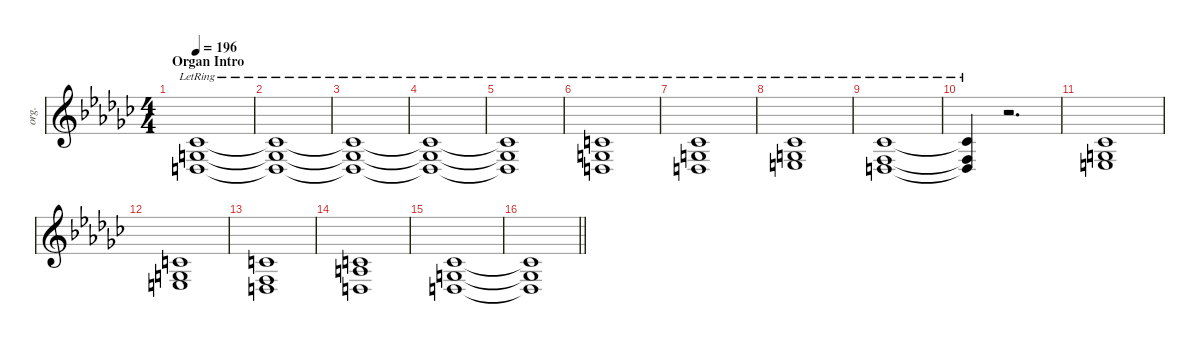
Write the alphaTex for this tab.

\defaultSystemsLayout 4
\hideDynamics
\bracketExtendMode nobrackets
\otherSystemsTrackNameOrientation horizontal
\track ("Organ" "org.") {defaultSystemsLayout 8 instrument drawbarorgan}
\staff {score}
\tuning (E4 B3 G3 D3 A2 E2)
\ts (4 4)
\beaming (8 2 2 2 2)
\section ("" "Organ Intro")
\tempo 196
\clef g2
\ks gb
(4.3{lr acc b} 5.4{lr acc forcenatural} 5.5{lr acc forcenatural}).1{dy f instrument drawbarorgan beam Up} |
(4.3{lr t acc b} 5.4{lr t acc forcenatural} 5.5{lr t acc forcenatural}).1{beam Up} |
(4.3{lr t acc b} 5.4{lr t acc forcenatural} 5.5{lr t acc forcenatural}).1{beam Up} |
(4.3{lr t acc b} 5.4{lr t acc forcenatural} 5.5{lr t acc forcenatural}).1{beam Up} |
(4.3{lr t acc b} 5.4{lr t acc forcenatural} 5.5{lr t acc forcenatural}).1{beam Up} |
(5.3{lr acc forcenatural} 5.4{lr acc forcenatural} 5.5{lr acc forcenatural}).1{beam Up} |
(4.3{lr acc b} 5.4{lr acc forcenatural} 5.5{lr acc forcenatural}).1{beam Up} |
(4.3{lr acc b} 5.4{lr acc forcenatural} 7.5{lr acc forcenatural}).1{beam Up} |
(4.3{lr acc b} 3.4{lr acc forcenatural} 5.5{lr acc forcenatural}).1{beam Up} |
(4.3{lr t acc b} 3.4{lr t acc forcenatural} 5.5{lr t acc forcenatural}).4{beam Up} r.2{d beam Up} |
(4.3{acc b} 5.4{acc forcenatural} 7.5{acc forcenatural}).1{beam Up} |
(5.3{acc forcenatural} 5.4{acc forcenatural} 7.5{acc forcenatural}).1{beam Up} |
(5.3{acc forcenatural} 3.4{acc forcenatural} 5.5{acc forcenatural}).1{beam Up} |
(5.3{acc forcenatural} 7.4{acc forcenatural} 5.5{acc forcenatural}).1{beam Up} |
(4.3{acc b} 5.4{acc forcenatural} 5.5{acc forcenatural}).1{beam Up} |
\barLineRight lightlight
(4.3{t acc b} 5.4{t acc forcenatural} 5.5{t acc forcenatural}).1{beam Up}
